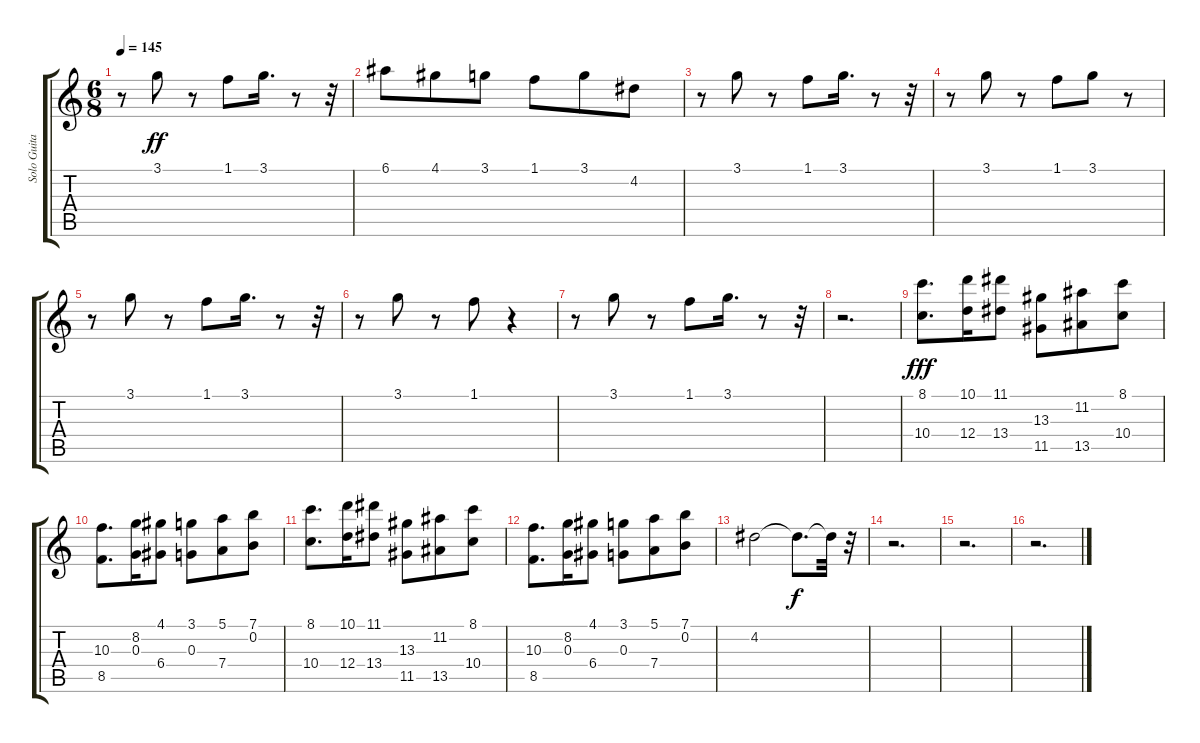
\track ("Solo Guitar" "Solo Guita") {instrument distortionguitar}
\staff {score tabs}
\tuning (E4 B3 G3 D3 A2 E2) {hide}
\ts (6 8)
\tempo 145
\clef g2
\ks c
r.8{dy ff} 3.1.8 r.8 1.1.8 3.1.16{d} r.8 r.32 |
6.1.8 4.1.8 3.1.8 1.1.8 3.1.8 4.2.8 |
r.8 3.1.8 r.8 1.1.8 3.1.16{d} r.8 r.32 |
r.8 3.1.8 r.8 1.1.8 3.1.8 r.8 |
r.8 3.1.8 r.8 1.1.8 3.1.16{d} r.8 r.32 |
r.8 3.1.8 r.8 1.1.8 r.4 |
r.8 3.1.8 r.8 1.1.8 3.1.16{d} r.8 r.32 |
r.2{d} |
(8.1 10.4).8{d dy fff} (10.1 12.4).16 (11.1 13.4).8 (13.3 11.5).8 (11.2 13.5).8 (8.1 10.4).8 |
(10.3 8.5).8{d} (8.2 0.3).16 (4.1 6.4).8 (3.1 0.3).8 (5.1 7.4).8 (7.1 0.2).8 |
(8.1 10.4).8{d} (10.1 12.4).16 (11.1 13.4).8 (13.3 11.5).8 (11.2 13.5).8 (8.1 10.4).8 |
(10.3 8.5).8{d} (8.2 0.3).16 (4.1 6.4).8 (3.1 0.3).8 (5.1 7.4).8 (7.1 0.2).8 |
4.2.2 4.2{t}.8{d dy f} 4.2{t}.32 r.32 |
r.2{d} |
r.2{d} |
r.2{d}
